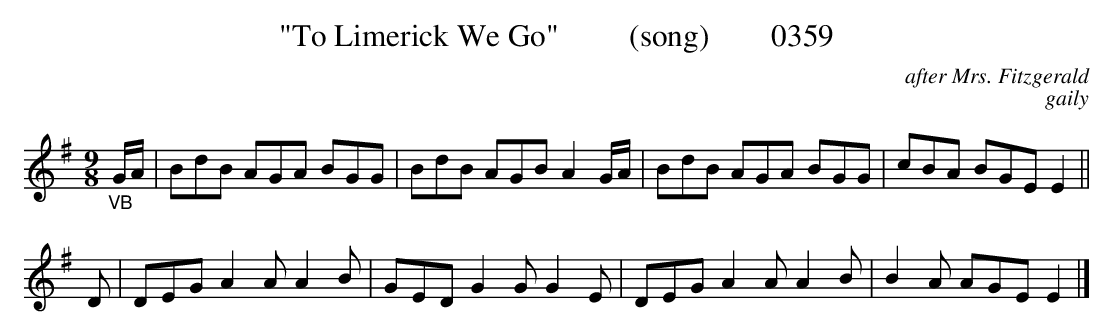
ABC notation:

X:1
T:"To Limerick We Go"         (song)        0359
C:after Mrs. Fitzgerald
C:gaily
M:9/8
L:1/8
K:G
"_VB"G/2A/2|BdB AGA BGG|BdB AGB A2G/2A/2|BdB AGA BGG|cBA BGE E2||
D|DEG A2A A2B|GED G2G G2E|DEG A2A A2B|B2A AGE E2|]
